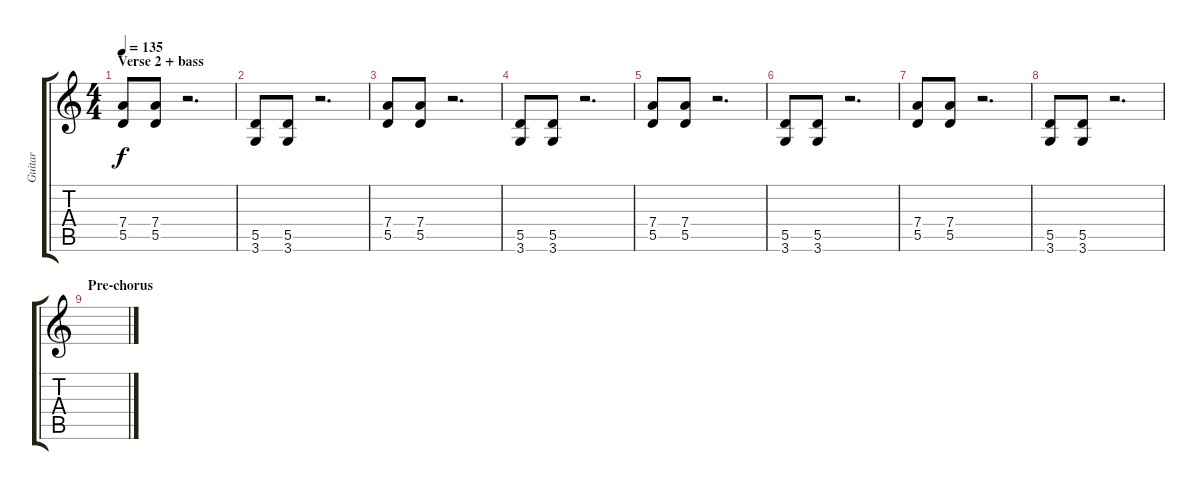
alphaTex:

\track ("Guitar" "Guitar") {instrument distortionguitar}
\staff {score tabs}
\tuning (E4 B3 G3 D3 A2 E2) {hide}
\ts (4 4)
\section ("" "Verse 2 + bass")
\tempo 135
\clef g2
\ks c
(7.4 5.5).8{dy f} (7.4 5.5).8 r.2{d} |
(5.5 3.6).8 (5.5 3.6).8 r.2{d} |
(7.4 5.5).8 (7.4 5.5).8 r.2{d} |
(5.5 3.6).8 (5.5 3.6).8 r.2{d} |
(7.4 5.5).8 (7.4 5.5).8 r.2{d} |
(5.5 3.6).8 (5.5 3.6).8 r.2{d} |
(7.4 5.5).8 (7.4 5.5).8 r.2{d} |
(5.5 3.6).8 (5.5 3.6).8 r.2{d} |
\section ("" "Pre-chorus")
